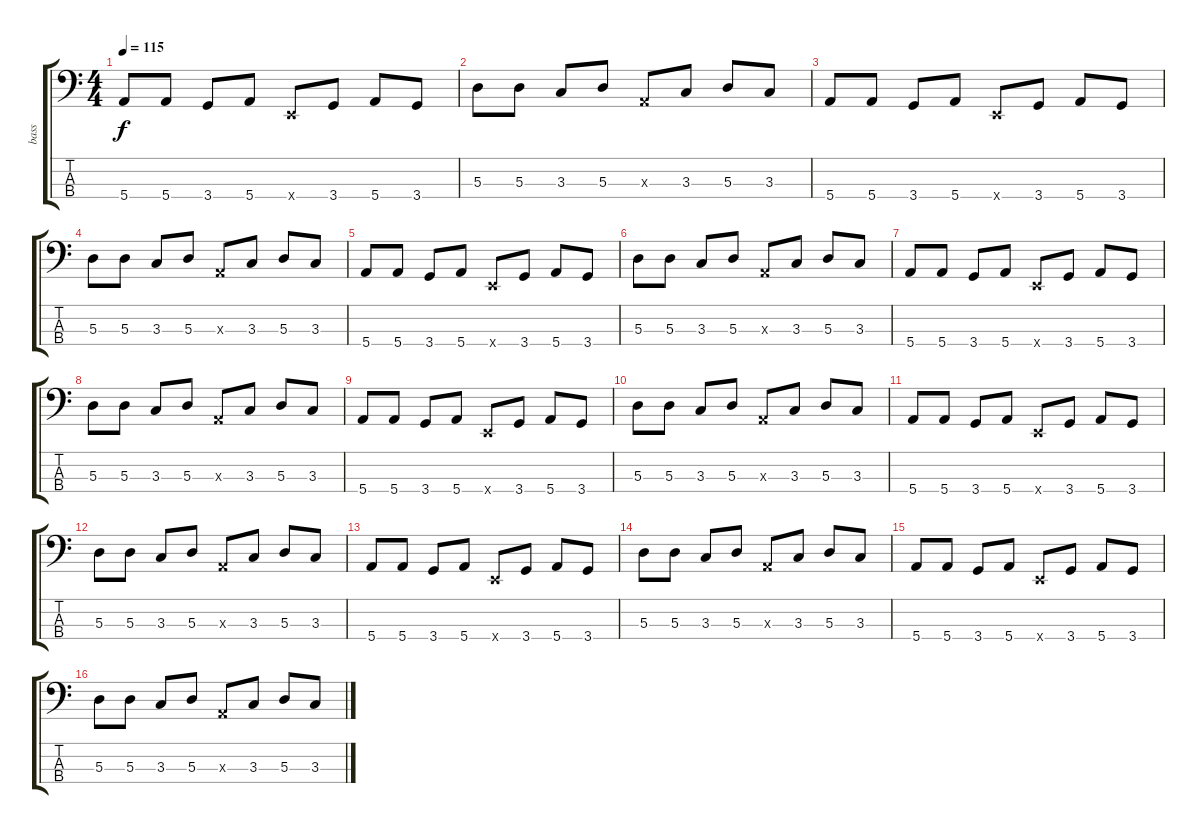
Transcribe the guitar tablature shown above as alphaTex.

\track ("bass" "bass") {instrument electricbassfinger}
\staff {score tabs}
\tuning (G2 D2 A1 E1) {hide}
\ts (4 4)
\tempo 115
\clef f4
\ks c
5.4.8{dy f} 5.4.8 3.4.8 5.4.8 0.4{x}.8 3.4.8 5.4.8 3.4.8 |
5.3.8 5.3.8 3.3.8 5.3.8 0.3{x}.8 3.3.8 5.3.8 3.3.8 |
5.4.8 5.4.8 3.4.8 5.4.8 0.4{x}.8 3.4.8 5.4.8 3.4.8 |
5.3.8 5.3.8 3.3.8 5.3.8 0.3{x}.8 3.3.8 5.3.8 3.3.8 |
5.4.8 5.4.8 3.4.8 5.4.8 0.4{x}.8 3.4.8 5.4.8 3.4.8 |
5.3.8 5.3.8 3.3.8 5.3.8 0.3{x}.8 3.3.8 5.3.8 3.3.8 |
5.4.8 5.4.8 3.4.8 5.4.8 0.4{x}.8 3.4.8 5.4.8 3.4.8 |
5.3.8 5.3.8 3.3.8 5.3.8 0.3{x}.8 3.3.8 5.3.8 3.3.8 |
5.4.8 5.4.8 3.4.8 5.4.8 0.4{x}.8 3.4.8 5.4.8 3.4.8 |
5.3.8 5.3.8 3.3.8 5.3.8 0.3{x}.8 3.3.8 5.3.8 3.3.8 |
5.4.8 5.4.8 3.4.8 5.4.8 0.4{x}.8 3.4.8 5.4.8 3.4.8 |
5.3.8 5.3.8 3.3.8 5.3.8 0.3{x}.8 3.3.8 5.3.8 3.3.8 |
5.4.8 5.4.8 3.4.8 5.4.8 0.4{x}.8 3.4.8 5.4.8 3.4.8 |
5.3.8 5.3.8 3.3.8 5.3.8 0.3{x}.8 3.3.8 5.3.8 3.3.8 |
5.4.8 5.4.8 3.4.8 5.4.8 0.4{x}.8 3.4.8 5.4.8 3.4.8 |
5.3.8 5.3.8 3.3.8 5.3.8 0.3{x}.8 3.3.8 5.3.8 3.3.8
